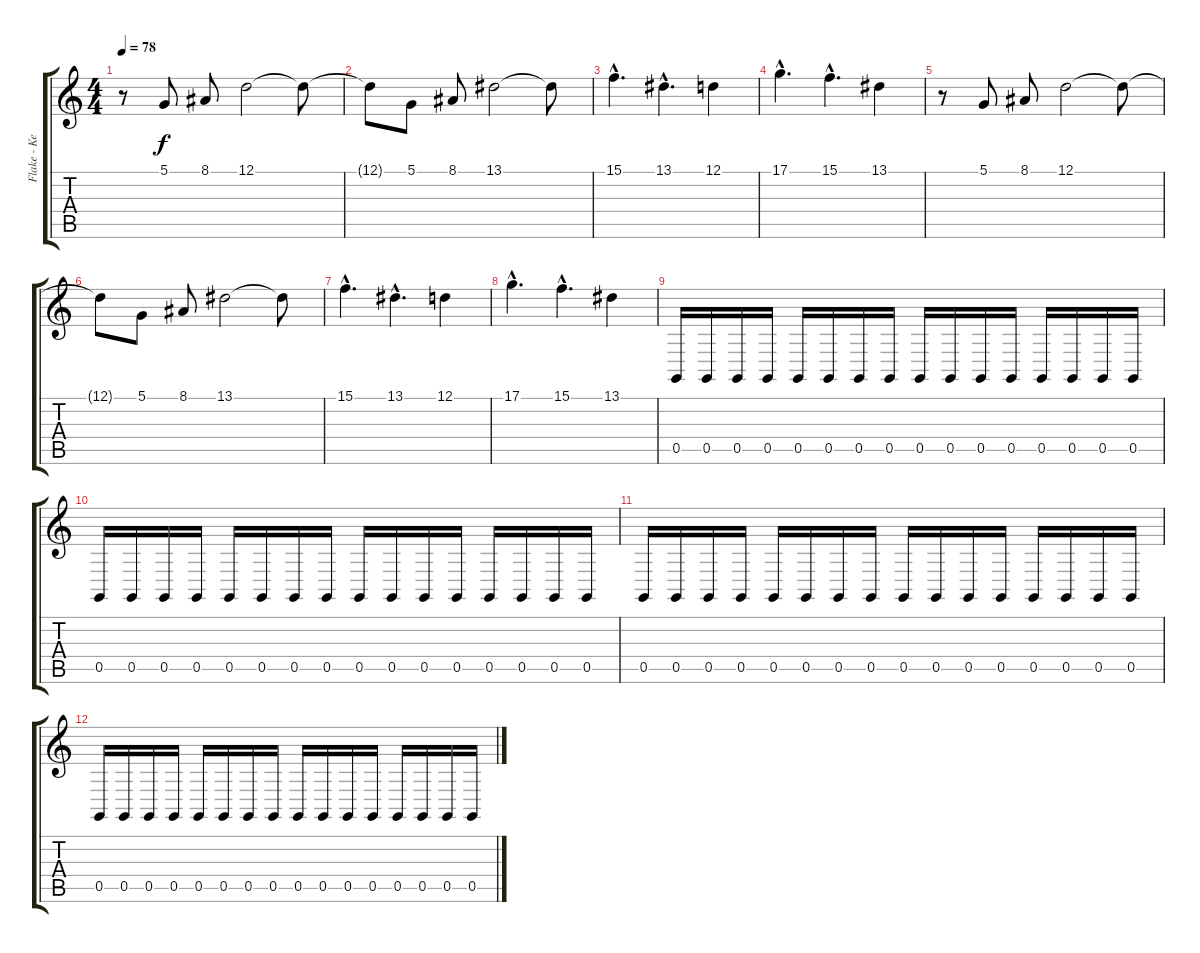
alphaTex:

\track ("Flake - Keys" "Flake - Ke") {instrument flute}
\staff {score tabs}
\tuning (D4 A3 F3 C3 G2 C2) {hide}
\ts (4 4)
\tempo 78
\clef g2
\ks c
r.8{dy f volume 16 instrument flute} 5.1.8 8.1.8 12.1.2 12.1{t}.8 |
12.1{t}.8 5.1.8 8.1.8 13.1.2 13.1{t}.8 |
15.1{hac}.4{d} 13.1{hac}.4{d} 12.1.4 |
17.1{hac}.4{d} 15.1{hac}.4{d} 13.1.4 |
r.8 5.1.8 8.1.8 12.1.2 12.1{t}.8 |
12.1{t}.8 5.1.8 8.1.8 13.1.2 13.1{t}.8 |
15.1{hac}.4{d} 13.1{hac}.4{d} 12.1.4 |
17.1{hac}.4{d} 15.1{hac}.4{d} 13.1.4 |
0.5.16{volume 2 balance 0 instrument lead2sawtooth} 0.5.16{balance 16} 0.5.16 0.5.16 0.5.16 0.5.16 0.5.16 0.5.16 0.5.16 0.5.16 0.5.16 0.5.16 0.5.16 0.5.16 0.5.16 0.5.16 |
0.5.16{balance 0} 0.5.16{balance 16} 0.5.16 0.5.16 0.5.16 0.5.16 0.5.16 0.5.16 0.5.16 0.5.16 0.5.16 0.5.16 0.5.16 0.5.16 0.5.16 0.5.16 |
0.5.16{balance 0} 0.5.16{balance 16} 0.5.16 0.5.16 0.5.16 0.5.16 0.5.16 0.5.16 0.5.16 0.5.16 0.5.16 0.5.16 0.5.16 0.5.16 0.5.16 0.5.16 |
0.5.16{balance 0} 0.5.16{balance 16} 0.5.16 0.5.16 0.5.16 0.5.16 0.5.16 0.5.16 0.5.16 0.5.16 0.5.16 0.5.16 0.5.16 0.5.16 0.5.16 0.5.16
